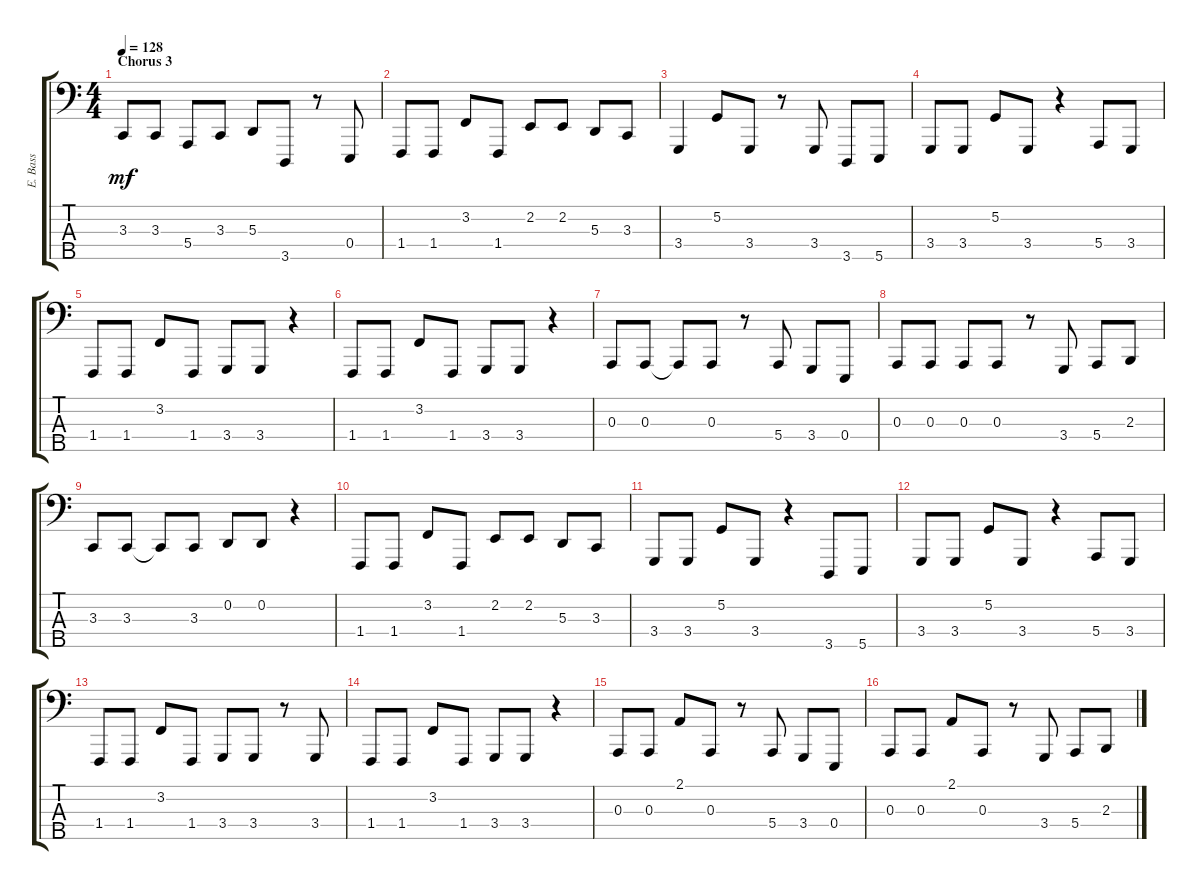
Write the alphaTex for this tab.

\track ("E. Bass" "E. Bass") {instrument brightacousticpiano}
\staff {score tabs}
\tuning (G2 D2 A1 E1 B0) {hide}
\ts (4 4)
\section ("" "Chorus 3")
\tempo 128
\clef f4
\ks c
3.3.8{dy mf} 3.3.8 5.4.8 3.3.8 5.3.8 3.5.8 r.8 0.4.8 |
1.4.8 1.4.8 3.2.8 1.4.8 2.2.8 2.2.8 5.3.8 3.3.8 |
3.4.4 5.2.8 3.4.8 r.8 3.4.8 3.5.8 5.5.8 |
3.4.8 3.4.8 5.2.8 3.4.8 r.4 5.4.8 3.4.8 |
1.4.8 1.4.8 3.2.8 1.4.8 3.4.8 3.4.8 r.4 |
1.4.8 1.4.8 3.2.8 1.4.8 3.4.8 3.4.8 r.4 |
0.3.8 0.3.8 0.3{t}.8 0.3.8 r.8 5.4.8 3.4.8 0.4.8 |
0.3.8 0.3.8 0.3.8 0.3.8 r.8 3.4.8 5.4.8 2.3.8 |
3.3.8 3.3.8 3.3{t}.8 3.3.8 0.2.8 0.2.8 r.4 |
1.4.8 1.4.8 3.2.8 1.4.8 2.2.8 2.2.8 5.3.8 3.3.8 |
3.4.8 3.4.8 5.2.8 3.4.8 r.4 3.5.8 5.5.8 |
3.4.8 3.4.8 5.2.8 3.4.8 r.4 5.4.8 3.4.8 |
1.4.8 1.4.8 3.2.8 1.4.8 3.4.8 3.4.8 r.8 3.4.8 |
1.4.8 1.4.8 3.2.8 1.4.8 3.4.8 3.4.8 r.4 |
0.3.8 0.3.8 2.1.8 0.3.8 r.8 5.4.8 3.4.8 0.4.8 |
0.3.8 0.3.8 2.1.8 0.3.8 r.8 3.4.8 5.4.8 2.3.8
